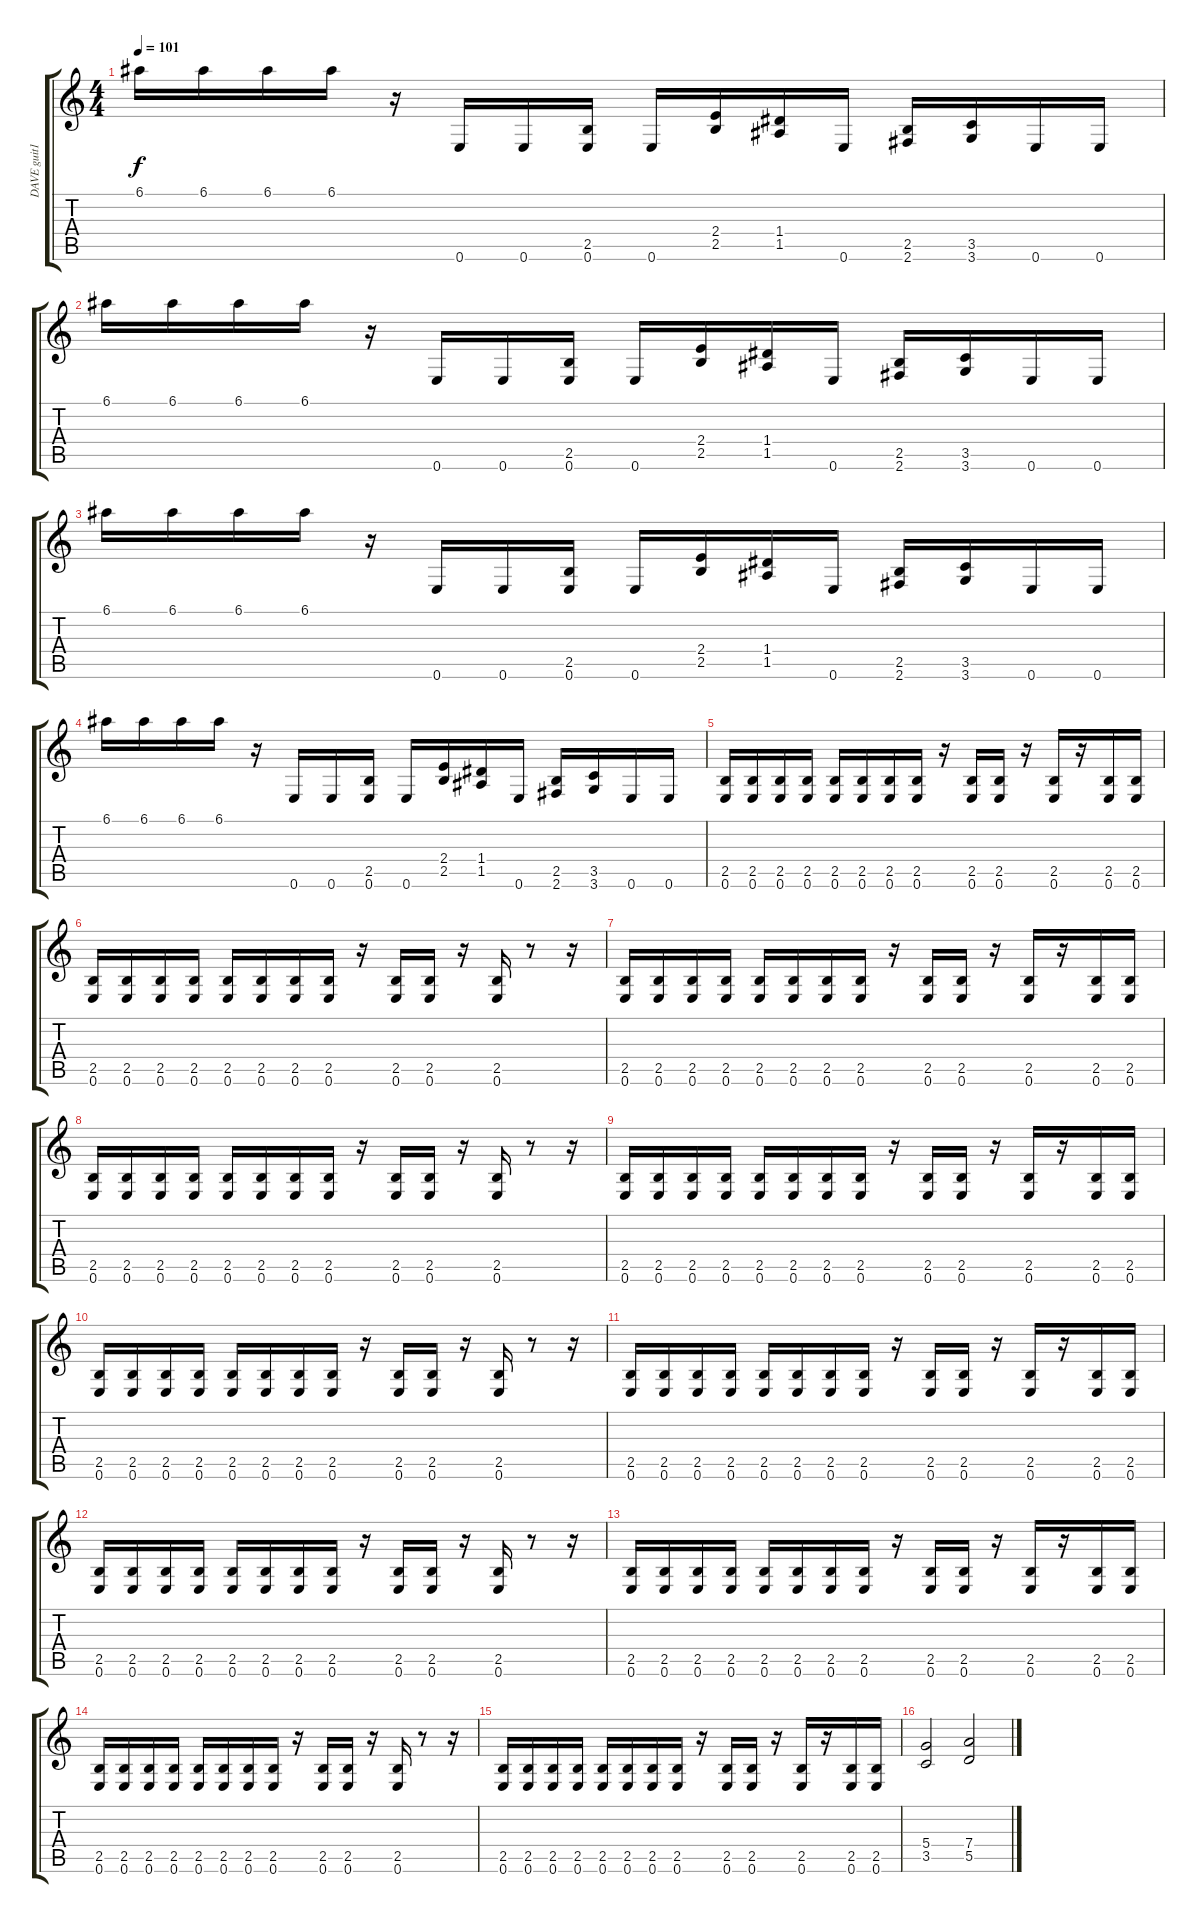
\track ("DAVE guit1" "DAVE guit1") {instrument distortionguitar}
\staff {score tabs}
\tuning (E4 B3 G3 D3 A2 E2) {hide}
\ts (4 4)
\tempo 101
\clef g2
\ks c
6.1.16{dy f} 6.1.16 6.1.16 6.1.16 r.16 0.6.16 0.6.16 (2.5 0.6).16 0.6.16 (2.4 2.5).16 (1.4 1.5).16 0.6.16 (2.5 2.6).16 (3.5 3.6).16 0.6.16 0.6.16 |
6.1.16 6.1.16 6.1.16 6.1.16 r.16 0.6.16 0.6.16 (2.5 0.6).16 0.6.16 (2.4 2.5).16 (1.4 1.5).16 0.6.16 (2.5 2.6).16 (3.5 3.6).16 0.6.16 0.6.16 |
6.1.16 6.1.16 6.1.16 6.1.16 r.16 0.6.16 0.6.16 (2.5 0.6).16 0.6.16 (2.4 2.5).16 (1.4 1.5).16 0.6.16 (2.5 2.6).16 (3.5 3.6).16 0.6.16 0.6.16 |
6.1.16 6.1.16 6.1.16 6.1.16 r.16 0.6.16 0.6.16 (2.5 0.6).16 0.6.16 (2.4 2.5).16 (1.4 1.5).16 0.6.16 (2.5 2.6).16 (3.5 3.6).16 0.6.16 0.6.16 |
(2.5 0.6).16 (2.5 0.6).16 (2.5 0.6).16 (2.5 0.6).16 (2.5 0.6).16 (2.5 0.6).16 (2.5 0.6).16 (2.5 0.6).16 r.16 (2.5 0.6).16 (2.5 0.6).16 r.16 (2.5 0.6).16 r.16 (2.5 0.6).16 (2.5 0.6).16 |
(2.5 0.6).16 (2.5 0.6).16 (2.5 0.6).16 (2.5 0.6).16 (2.5 0.6).16 (2.5 0.6).16 (2.5 0.6).16 (2.5 0.6).16 r.16 (2.5 0.6).16 (2.5 0.6).16 r.16 (2.5 0.6).16 r.8 r.16 |
(2.5 0.6).16 (2.5 0.6).16 (2.5 0.6).16 (2.5 0.6).16 (2.5 0.6).16 (2.5 0.6).16 (2.5 0.6).16 (2.5 0.6).16 r.16 (2.5 0.6).16 (2.5 0.6).16 r.16 (2.5 0.6).16 r.16 (2.5 0.6).16 (2.5 0.6).16 |
(2.5 0.6).16 (2.5 0.6).16 (2.5 0.6).16 (2.5 0.6).16 (2.5 0.6).16 (2.5 0.6).16 (2.5 0.6).16 (2.5 0.6).16 r.16 (2.5 0.6).16 (2.5 0.6).16 r.16 (2.5 0.6).16 r.8 r.16 |
(2.5 0.6).16 (2.5 0.6).16 (2.5 0.6).16 (2.5 0.6).16 (2.5 0.6).16 (2.5 0.6).16 (2.5 0.6).16 (2.5 0.6).16 r.16 (2.5 0.6).16 (2.5 0.6).16 r.16 (2.5 0.6).16 r.16 (2.5 0.6).16 (2.5 0.6).16 |
(2.5 0.6).16 (2.5 0.6).16 (2.5 0.6).16 (2.5 0.6).16 (2.5 0.6).16 (2.5 0.6).16 (2.5 0.6).16 (2.5 0.6).16 r.16 (2.5 0.6).16 (2.5 0.6).16 r.16 (2.5 0.6).16 r.8 r.16 |
(2.5 0.6).16 (2.5 0.6).16 (2.5 0.6).16 (2.5 0.6).16 (2.5 0.6).16 (2.5 0.6).16 (2.5 0.6).16 (2.5 0.6).16 r.16 (2.5 0.6).16 (2.5 0.6).16 r.16 (2.5 0.6).16 r.16 (2.5 0.6).16 (2.5 0.6).16 |
(2.5 0.6).16 (2.5 0.6).16 (2.5 0.6).16 (2.5 0.6).16 (2.5 0.6).16 (2.5 0.6).16 (2.5 0.6).16 (2.5 0.6).16 r.16 (2.5 0.6).16 (2.5 0.6).16 r.16 (2.5 0.6).16 r.8 r.16 |
(2.5 0.6).16 (2.5 0.6).16 (2.5 0.6).16 (2.5 0.6).16 (2.5 0.6).16 (2.5 0.6).16 (2.5 0.6).16 (2.5 0.6).16 r.16 (2.5 0.6).16 (2.5 0.6).16 r.16 (2.5 0.6).16 r.16 (2.5 0.6).16 (2.5 0.6).16 |
(2.5 0.6).16 (2.5 0.6).16 (2.5 0.6).16 (2.5 0.6).16 (2.5 0.6).16 (2.5 0.6).16 (2.5 0.6).16 (2.5 0.6).16 r.16 (2.5 0.6).16 (2.5 0.6).16 r.16 (2.5 0.6).16 r.8 r.16 |
(2.5 0.6).16 (2.5 0.6).16 (2.5 0.6).16 (2.5 0.6).16 (2.5 0.6).16 (2.5 0.6).16 (2.5 0.6).16 (2.5 0.6).16 r.16 (2.5 0.6).16 (2.5 0.6).16 r.16 (2.5 0.6).16 r.16 (2.5 0.6).16 (2.5 0.6).16 |
(5.4 3.5).2 (7.4 5.5).2
